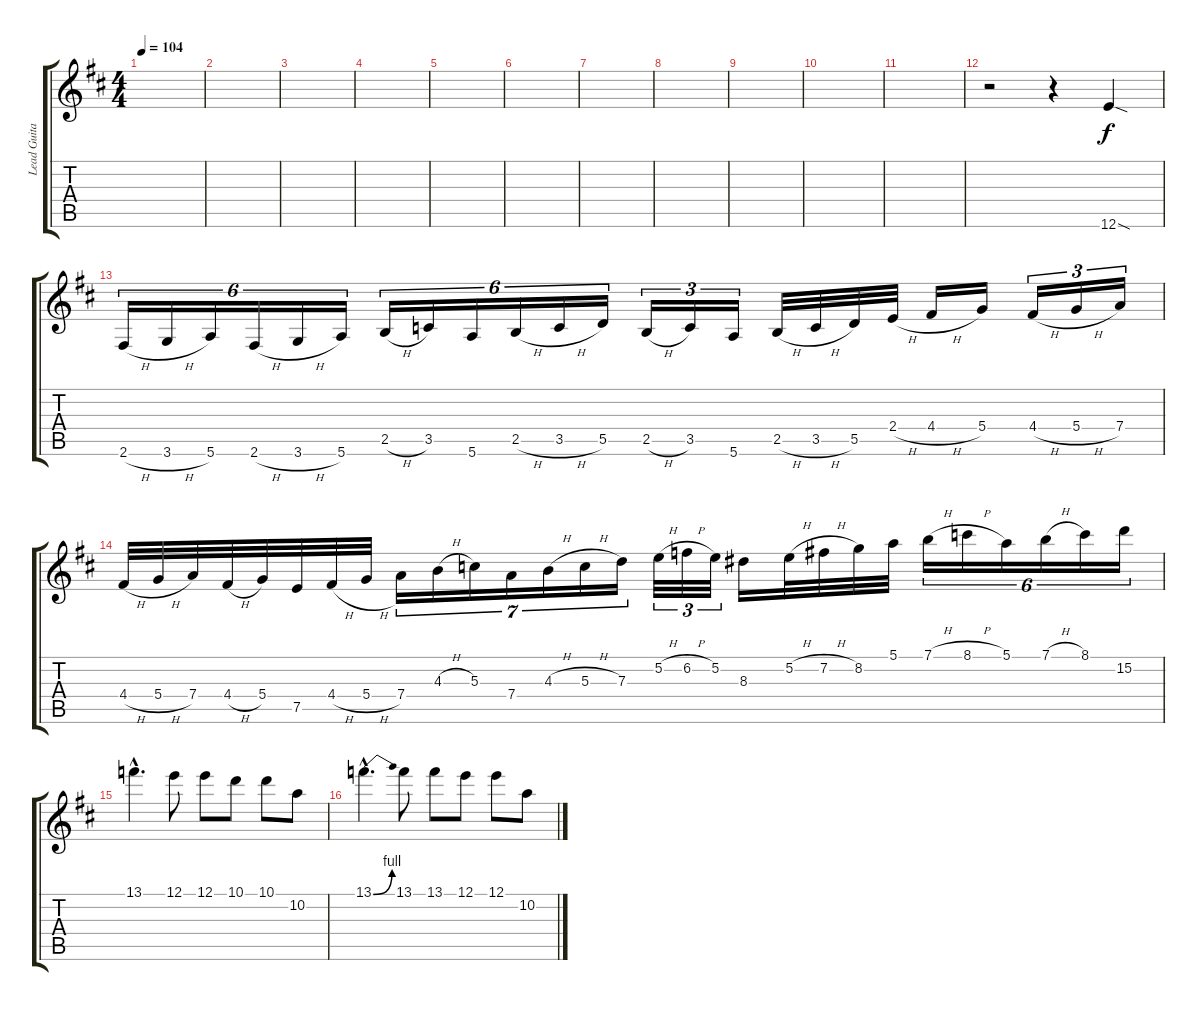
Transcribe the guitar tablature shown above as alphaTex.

\track ("Lead Guitar [Slash]" "Lead Guita") {instrument overdrivenguitar}
\staff {score tabs}
\tuning (E4 B3 G3 D3 A2 E2) {hide}
\ts (4 4)
\tempo 104
\clef g2
\ks d
|
|
|
|
|
|
|
|
|
|
|
r.2 r.4 12.6{sod}.4 |
2.6{h}.16{tu (6 4)} 3.6{h}.16{tu (6 4)} 5.6.16{tu (6 4)} 2.6{h}.16{tu (6 4)} 3.6{h}.16{tu (6 4)} 5.6.16{tu (6 4)} 2.5{h}.16{tu (6 4)} 3.5.16{tu (6 4)} 5.6.16{tu (6 4)} 2.5{h}.16{tu (6 4)} 3.5{h}.16{tu (6 4)} 5.5.16{tu (6 4)} 2.5{h}.16{tu (3 2)} 3.5.16{tu (3 2)} 5.6.16{tu (3 2)} 2.5{h}.32 3.5{h}.32 5.5.32 2.4{h}.32 4.4{h}.16 5.4.16 4.4{h}.16{tu (3 2)} 5.4{h}.16{tu (3 2)} 7.4.16{tu (3 2)} |
4.4{h}.32 5.4{h}.32 7.4.32 4.4{h}.32 5.4.32 7.5.32 4.4{h}.32 5.4{h}.32 7.4.16{tu (7 4)} 4.3{h}.16{tu (7 4)} 5.3.16{tu (7 4)} 7.4.16{tu (7 4)} 4.3{h}.16{tu (7 4)} 5.3{h}.16{tu (7 4)} 7.3.16{tu (7 4)} 5.2{h}.32{tu (3 2)} 6.2{h}.32{tu (3 2)} 5.2.32{tu (3 2)} 8.3.16 5.2{h}.32 7.2{h}.32 8.2.32 5.1.32 7.1{h}.16{tu (6 4)} 8.1{h}.16{tu (6 4)} 5.1.16{tu (6 4)} 7.1{h}.16{tu (6 4)} 8.1.16{tu (6 4)} 15.2.16{tu (6 4)} |
13.1{hac}.4{d} 12.1.8 12.1.8 10.1.8 10.1.8 10.2.8 |
13.1{be (bend 0 0 60 4) hac}.4{d} 13.1.8 13.1.8 12.1.8 12.1.8 10.2.8
